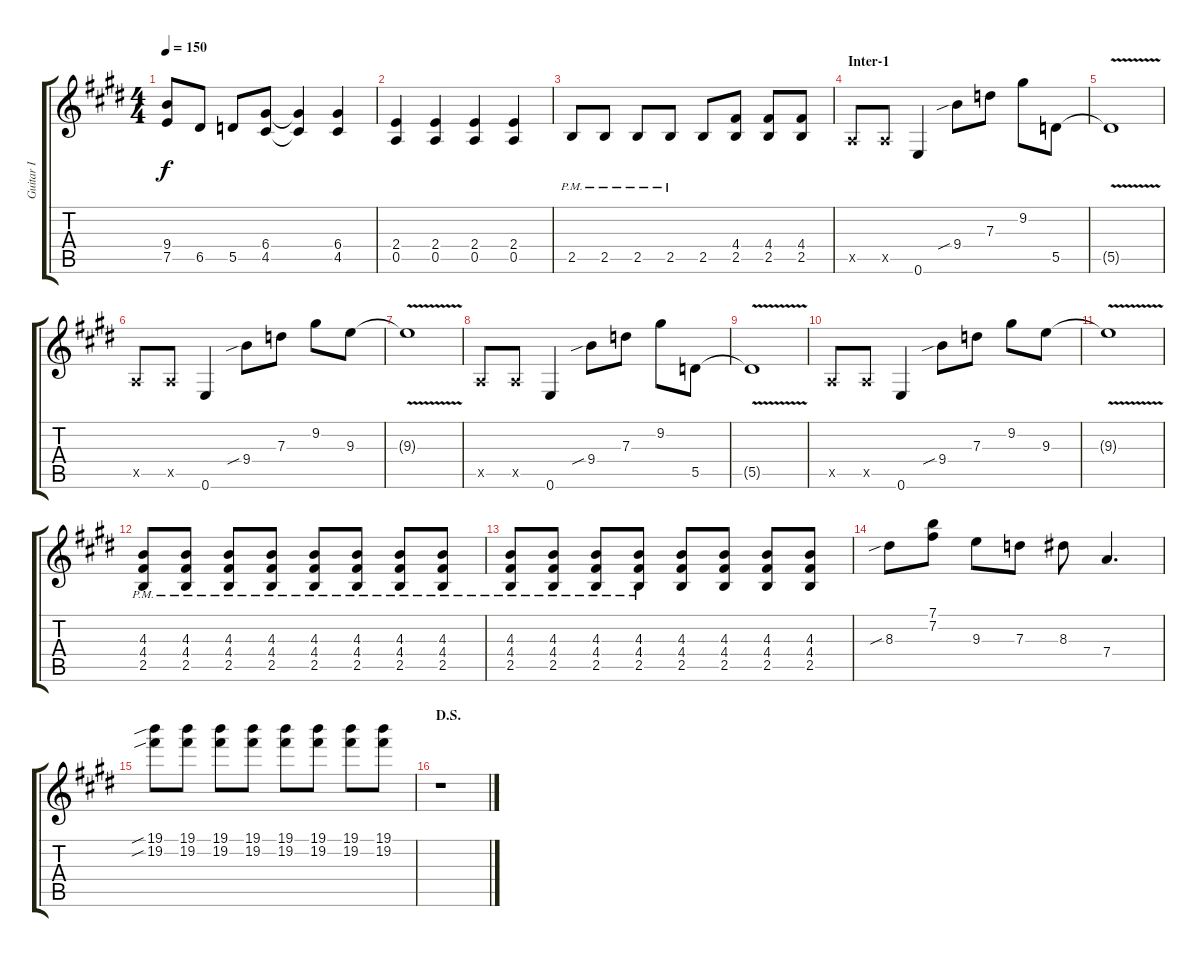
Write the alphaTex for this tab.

\track ("Guitar I" "Guitar I") {instrument distortionguitar}
\staff {score tabs}
\tuning (E4 B3 G3 D3 A2 E2) {hide}
\ts (4 4)
\tempo 150
\clef g2
\ks e
(9.4 7.5).8{dy f} 6.5.8 5.5.8 (6.4 4.5).8 (6.4{t} 4.5{t}).4 (6.4 4.5).4 |
(2.4 0.5).4 (2.4 0.5).4 (2.4 0.5).4 (2.4 0.5).4 |
2.5{pm}.8 2.5{pm}.8 2.5{pm}.8 2.5{pm}.8 2.5.8 (4.4 2.5).8 (4.4 2.5).8 (4.4 2.5).8 |
\section ("" "Inter-1")
0.5{x}.8 0.5{x}.8 0.6.4 9.4{sib}.8 7.3.8 9.2.8 5.5.8 |
5.5{v t}.1 |
0.5{x}.8 0.5{x}.8 0.6.4 9.4{sib}.8 7.3.8 9.2.8 9.3.8 |
9.3{v t}.1 |
0.5{x}.8 0.5{x}.8 0.6.4 9.4{sib}.8 7.3.8 9.2.8 5.5.8 |
5.5{v t}.1 |
0.5{x}.8 0.5{x}.8 0.6.4 9.4{sib}.8 7.3.8 9.2.8 9.3.8 |
9.3{v t}.1 |
(4.3{pm} 4.4{pm} 2.5{pm}).8 (4.3{pm} 4.4{pm} 2.5{pm}).8 (4.3{pm} 4.4{pm} 2.5{pm}).8 (4.3{pm} 4.4{pm} 2.5{pm}).8 (4.3{pm} 4.4{pm} 2.5{pm}).8 (4.3{pm} 4.4{pm} 2.5{pm}).8 (4.3{pm} 4.4{pm} 2.5{pm}).8 (4.3{pm} 4.4{pm} 2.5{pm}).8 |
(4.3{pm} 4.4{pm} 2.5{pm}).8 (4.3{pm} 4.4{pm} 2.5{pm}).8 (4.3{pm} 4.4{pm} 2.5{pm}).8 (4.3{pm} 4.4{pm} 2.5{pm}).8 (4.3 4.4 2.5).8 (4.3 4.4 2.5).8 (4.3 4.4 2.5).8 (4.3 4.4 2.5).8 |
8.3{sib}.8 (7.1 7.2).8 9.3.8 7.3.8 8.3.8 7.4.4{d} |
(19.1{sib} 19.2{sib}).8 (19.1 19.2).8 (19.1 19.2).8 (19.1 19.2).8 (19.1 19.2).8 (19.1 19.2).8 (19.1 19.2).8 (19.1 19.2).8 |
\section ("" "D.S.")
r.1
